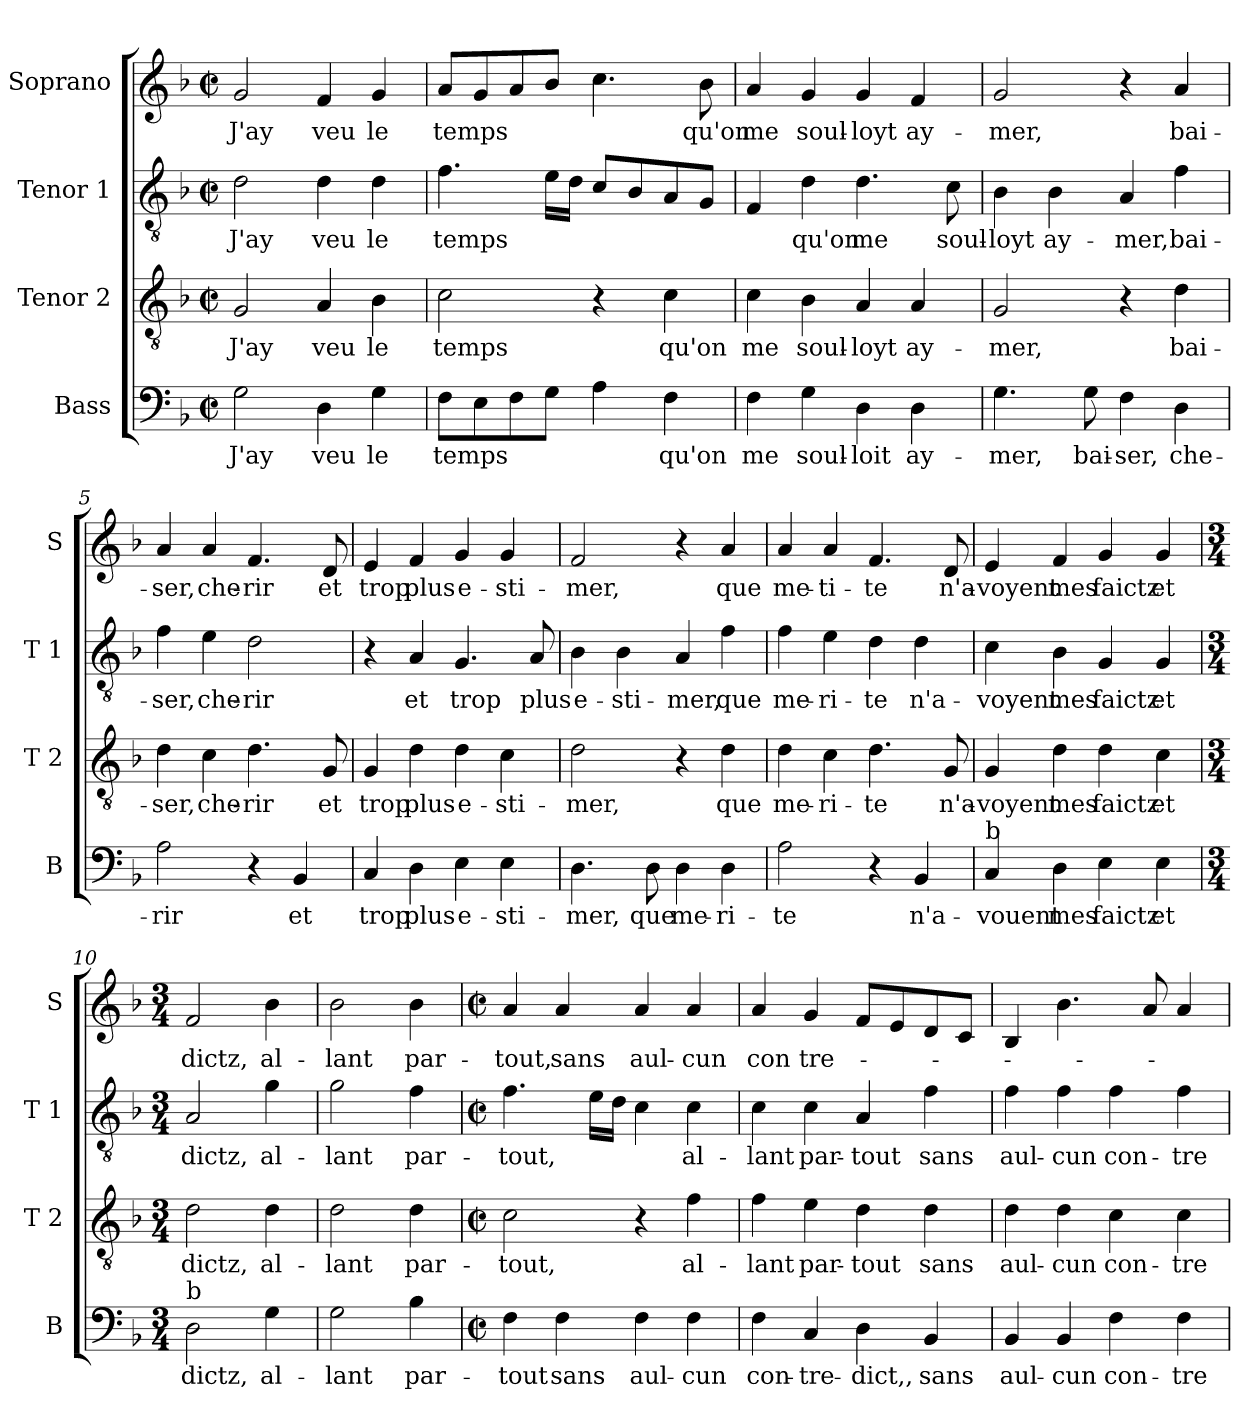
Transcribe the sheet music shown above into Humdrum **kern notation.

**kern	**text	**kern	**text	**kern	**text	**kern	**text
*part4	*part4	*part3	*part3	*part2	*part2	*part1	*part1
*staff4	*staff4	*staff3	*staff3	*staff2	*staff2	*staff1	*staff1
*I"Bass	*	*I"Tenor 2	*	*I"Tenor 1	*	*I"Soprano	*
*I'B	*	*I'T 2	*	*I'T 1	*	*I'S	*
*clefF4	*	*clefGv2	*	*clefGv2	*	*clefG2	*
*k[b-]	*	*k[b-]	*	*k[b-]	*	*k[b-]	*
*F:	*	*F:	*	*F:	*	*F:	*
*M2/2	*	*M2/2	*	*M2/2	*	*M2/2	*
*met(c|)	*	*met(c|)	*	*met(c|)	*	*met(c|)	*
=1	=1	=1	=1	=1	=1	=1	=1
!	!LO:LY:b	!	!LO:LY:b	!	!LO:LY:b	!	!LO:LY:b
2G\	J'ay	2G/	J'ay	2d\	J'ay	2g/	J'ay
!	!LO:LY:b	!	!LO:LY:b	!	!LO:LY:b	!	!LO:LY:b
4D\	veu	4A/	veu	4d\	veu	4f/	veu
!	!LO:LY:b	!	!LO:LY:b	!	!LO:LY:b	!	!LO:LY:b
4G\	le	4B-\	le	4d\	le	4g/	le
=2	=2	=2	=2	=2	=2	=2	=2
!	!LO:LY:b	!	!LO:LY:b	!	!LO:LY:b	!	!LO:LY:b
8F\L	temps	2c\	temps	4.f\	temps	8a/L	temps
8E\	.	.	.	.	.	8g/	.
8F\	.	.	.	.	.	8a/	.
8G\J	.	.	.	16e\LL	.	8b-/J	.
.	.	.	.	16d\JJ	.	.	.
4A\	.	4r	.	8c/L	.	4.cc\	.
.	.	.	.	8B-/	.	.	.
!	!LO:LY:b	!	!LO:LY:b	!	!	!	!
4F\	qu'on	4c\	qu'on	8A/	.	.	.
!	!	!	!	!	!	!	!LO:LY:b
.	.	.	.	8G/J	.	8b-\	qu'on
=3	=3	=3	=3	=3	=3	=3	=3
!	!LO:LY:b	!	!LO:LY:b	!	!	!	!LO:LY:b
4F\	me	4c\	me	4F/	.	4a/	me
!	!LO:LY:b	!	!LO:LY:b	!	!LO:LY:b	!	!LO:LY:b
4G\	soul-	4B-\	soul-	4d\	qu'on	4g/	soul-
!	!LO:LY:b	!	!LO:LY:b	!	!LO:LY:b	!	!LO:LY:b
4D\	-loit	4A/	-loyt	4.d\	me	4g/	-loyt
!	!LO:LY:b	!	!LO:LY:b	!	!	!	!LO:LY:b
4D\	ay-	4A/	ay-	.	.	4f/	ay-
!	!	!	!	!	!LO:LY:b	!	!
.	.	.	.	8c\	soul-	.	.
=4	=4	=4	=4	=4	=4	=4	=4
!	!LO:LY:b	!	!LO:LY:b	!	!LO:LY:b	!	!LO:LY:b
4.G\	-mer,	2G/	-mer,	4B-\	-loyt	2g/	-mer,
!	!	!	!	!	!LO:LY:b	!	!
.	.	.	.	4B-\	ay-	.	.
!	!LO:LY:b	!	!	!	!	!	!
8G\	bai-	.	.	.	.	.	.
!	!LO:LY:b	!	!	!	!LO:LY:b	!	!
4F\	-ser,	4r	.	4A/	-mer,	4r	.
!	!LO:LY:b	!	!LO:LY:b	!	!LO:LY:b	!	!LO:LY:b
4D\	che-	4d\	bai-	4f\	bai-	4a/	bai-
=5	=5	=5	=5	=5	=5	=5	=5
!	!LO:LY:b	!	!LO:LY:b	!	!LO:LY:b	!	!LO:LY:b
2A\	-rir	4d\	-ser,	4f\	-ser,	4a/	-ser,
!	!	!	!LO:LY:b	!	!LO:LY:b	!	!LO:LY:b
.	.	4c\	che-	4e\	che-	4a/	che-
!	!	!	!LO:LY:b	!	!LO:LY:b	!	!LO:LY:b
4r	.	4.d\	-rir	2d\	-rir	4.f/	-rir
!	!LO:LY:b	!	!	!	!	!	!
4BB-/	et	.	.	.	.	.	.
!	!	!	!LO:LY:b	!	!	!	!LO:LY:b
.	.	8G/	et	.	.	8d/	et
!!LO:LB:g=z
=6	=6	=6	=6	=6	=6	=6	=6
!	!LO:LY:b	!	!LO:LY:b	!	!	!	!LO:LY:b
4C/	trop	4G/	trop	4r	.	4e/	trop
!	!LO:LY:b	!	!LO:LY:b	!	!LO:LY:b	!	!LO:LY:b
4D\	plus	4d\	plus	4A/	et	4f/	plus
!	!LO:LY:b	!	!LO:LY:b	!	!LO:LY:b	!	!LO:LY:b
4E\	e-	4d\	e-	4.G/	trop	4g/	e-
!	!LO:LY:b	!	!LO:LY:b	!	!	!	!LO:LY:b
4E\	-sti-	4c\	-sti-	.	.	4g/	-sti-
!	!	!	!	!	!LO:LY:b	!	!
.	.	.	.	8A/	plus	.	.
=7	=7	=7	=7	=7	=7	=7	=7
!	!LO:LY:b	!	!LO:LY:b	!	!LO:LY:b	!	!LO:LY:b
4.D\	-mer,	2d\	-mer,	4B-\	e-	2f/	-mer,
!	!	!	!	!	!LO:LY:b	!	!
.	.	.	.	4B-\	-sti-	.	.
!	!LO:LY:b	!	!	!	!	!	!
8D\	que	.	.	.	.	.	.
!	!LO:LY:b	!	!	!	!LO:LY:b	!	!
4D\	me-	4r	.	4A/	-mer,	4r	.
!	!LO:LY:b	!	!LO:LY:b	!	!LO:LY:b	!	!LO:LY:b
4D\	-ri-	4d\	que	4f\	que	4a/	que
=8	=8	=8	=8	=8	=8	=8	=8
!	!LO:LY:b	!	!LO:LY:b	!	!LO:LY:b	!	!LO:LY:b
2A\	-te	4d\	me-	4f\	me-	4a/	me-
!	!	!	!LO:LY:b	!	!LO:LY:b	!	!LO:LY:b
.	.	4c\	-ri-	4e\	-ri-	4a/	-ti-
!	!	!	!LO:LY:b	!	!LO:LY:b	!	!LO:LY:b
4r	.	4.d\	-te	4d\	-te	4.f/	-te
!	!LO:LY:b	!	!	!	!LO:LY:b	!	!
4BB-/	n'a-	.	.	4d\	n'a-	.	.
!	!	!	!LO:LY:b	!	!	!	!LO:LY:b
.	.	8G/	n'a-	.	.	8d/	n'a-
=9	=9	=9	=9	=9	=9	=9	=9
!LO:TX:a:t=b	!	!	!	!	!	!	!
!	!LO:LY:b	!	!LO:LY:b	!	!LO:LY:b	!	!LO:LY:b
4C/	-vouent	4G/	-voyent	4c\	-voyent	4e/	-voyent
!	!LO:LY:b	!	!LO:LY:b	!	!LO:LY:b	!	!LO:LY:b
4D\	mes	4d\	mes	4B-\	mes	4f/	mes
!	!LO:LY:b	!	!LO:LY:b	!	!LO:LY:b	!	!LO:LY:b
4E\	faictz	4d\	faictz	4G/	faictz	4g/	faictz
!	!LO:LY:b	!	!LO:LY:b	!	!LO:LY:b	!	!LO:LY:b
4E\	et	4c\	et	4G/	et	4g/	et
=10	=10	=10	=10	=10	=10	=10	=10
*M3/4	*	*M3/4	*	*M3/4	*	*M3/4	*
!LO:TX:a:t=b	!	!	!	!	!	!	!
!	!LO:LY:b	!	!LO:LY:b	!	!LO:LY:b	!	!LO:LY:b
2D\	dictz,	2d\	dictz,	2A/	dictz,	2f/	dictz,
!	!LO:LY:b	!	!LO:LY:b	!	!LO:LY:b	!	!LO:LY:b
4G\	al-	4d\	al-	4g\	al-	4b-\	al-
!!LO:LB:g=z
=11	=11	=11	=11	=11	=11	=11	=11
!	!LO:LY:b	!	!LO:LY:b	!	!LO:LY:b	!	!LO:LY:b
2G\	-lant	2d\	-lant	2g\	-lant	2b-\	-lant
!	!LO:LY:b	!	!LO:LY:b	!	!LO:LY:b	!	!LO:LY:b
4B-\	par-	4d\	par-	4f\	par-	4b-\	par-
=12	=12	=12	=12	=12	=12	=12	=12
*M2/2	*	*M2/2	*	*M2/2	*	*M2/2	*
*met(c|)	*	*met(c|)	*	*met(c|)	*	*met(c|)	*
!	!LO:LY:b	!	!LO:LY:b	!	!LO:LY:b	!	!LO:LY:b
4F\	-tout	2c\	-tout,	4.f\	-tout,	4a/	-tout,
!	!LO:LY:b	!	!	!	!	!	!LO:LY:b
4F\	sans	.	.	.	.	4a/	sans
.	.	.	.	16e\LL	.	.	.
.	.	.	.	16d\JJ	.	.	.
!	!LO:LY:b	!	!	!	!	!	!LO:LY:b
4F\	aul-	4r	.	4c\	.	4a/	aul-
!	!LO:LY:b	!	!LO:LY:b	!	!LO:LY:b	!	!LO:LY:b
4F\	-cun	4f\	al-	4c\	al-	4a/	-cun
=13	=13	=13	=13	=13	=13	=13	=13
!	!LO:LY:b	!	!LO:LY:b	!	!LO:LY:b	!	!LO:LY:b
4F\	con-	4f\	-lant	4c\	-lant	4a/	con
!	!LO:LY:b	!	!LO:LY:b	!	!LO:LY:b	!	!LO:LY:b
4C/	-tre-	4e\	par-	4c\	par-	4g/	tre-
!	!LO:LY:b	!	!LO:LY:b	!	!LO:LY:b	!	!
4D\	-dict,,	4d\	-tout	4A/	-tout	8f/L	.
.	.	.	.	.	.	8e/	.
!	!LO:LY:b	!	!LO:LY:b	!	!LO:LY:b	!	!
4BB-/	sans	4d\	sans	4f\	sans	8d/	.
.	.	.	.	.	.	8c/J	.
=14	=14	=14	=14	=14	=14	=14	=14
!	!LO:LY:b	!	!LO:LY:b	!	!LO:LY:b	!	!
4BB-/	aul-	4d\	aul-	4f\	aul-	4B-/	.
!	!LO:LY:b	!	!LO:LY:b	!	!LO:LY:b	!	!
4BB-/	-cun	4d\	-cun	4f\	-cun	4.b-\	.
!	!LO:LY:b	!	!LO:LY:b	!	!LO:LY:b	!	!
4F\	con-	4c\	con-	4f\	con-	.	.
.	.	.	.	.	.	8a/	.
!	!LO:LY:b	!	!LO:LY:b	!	!LO:LY:b	!	!
4F\	-tre-	4c\	-tre-	4f\	-tre-	4a/	.
=	=	=	=	=	=	=	=
*-	*-	*-	*-	*-	*-	*-	*-
